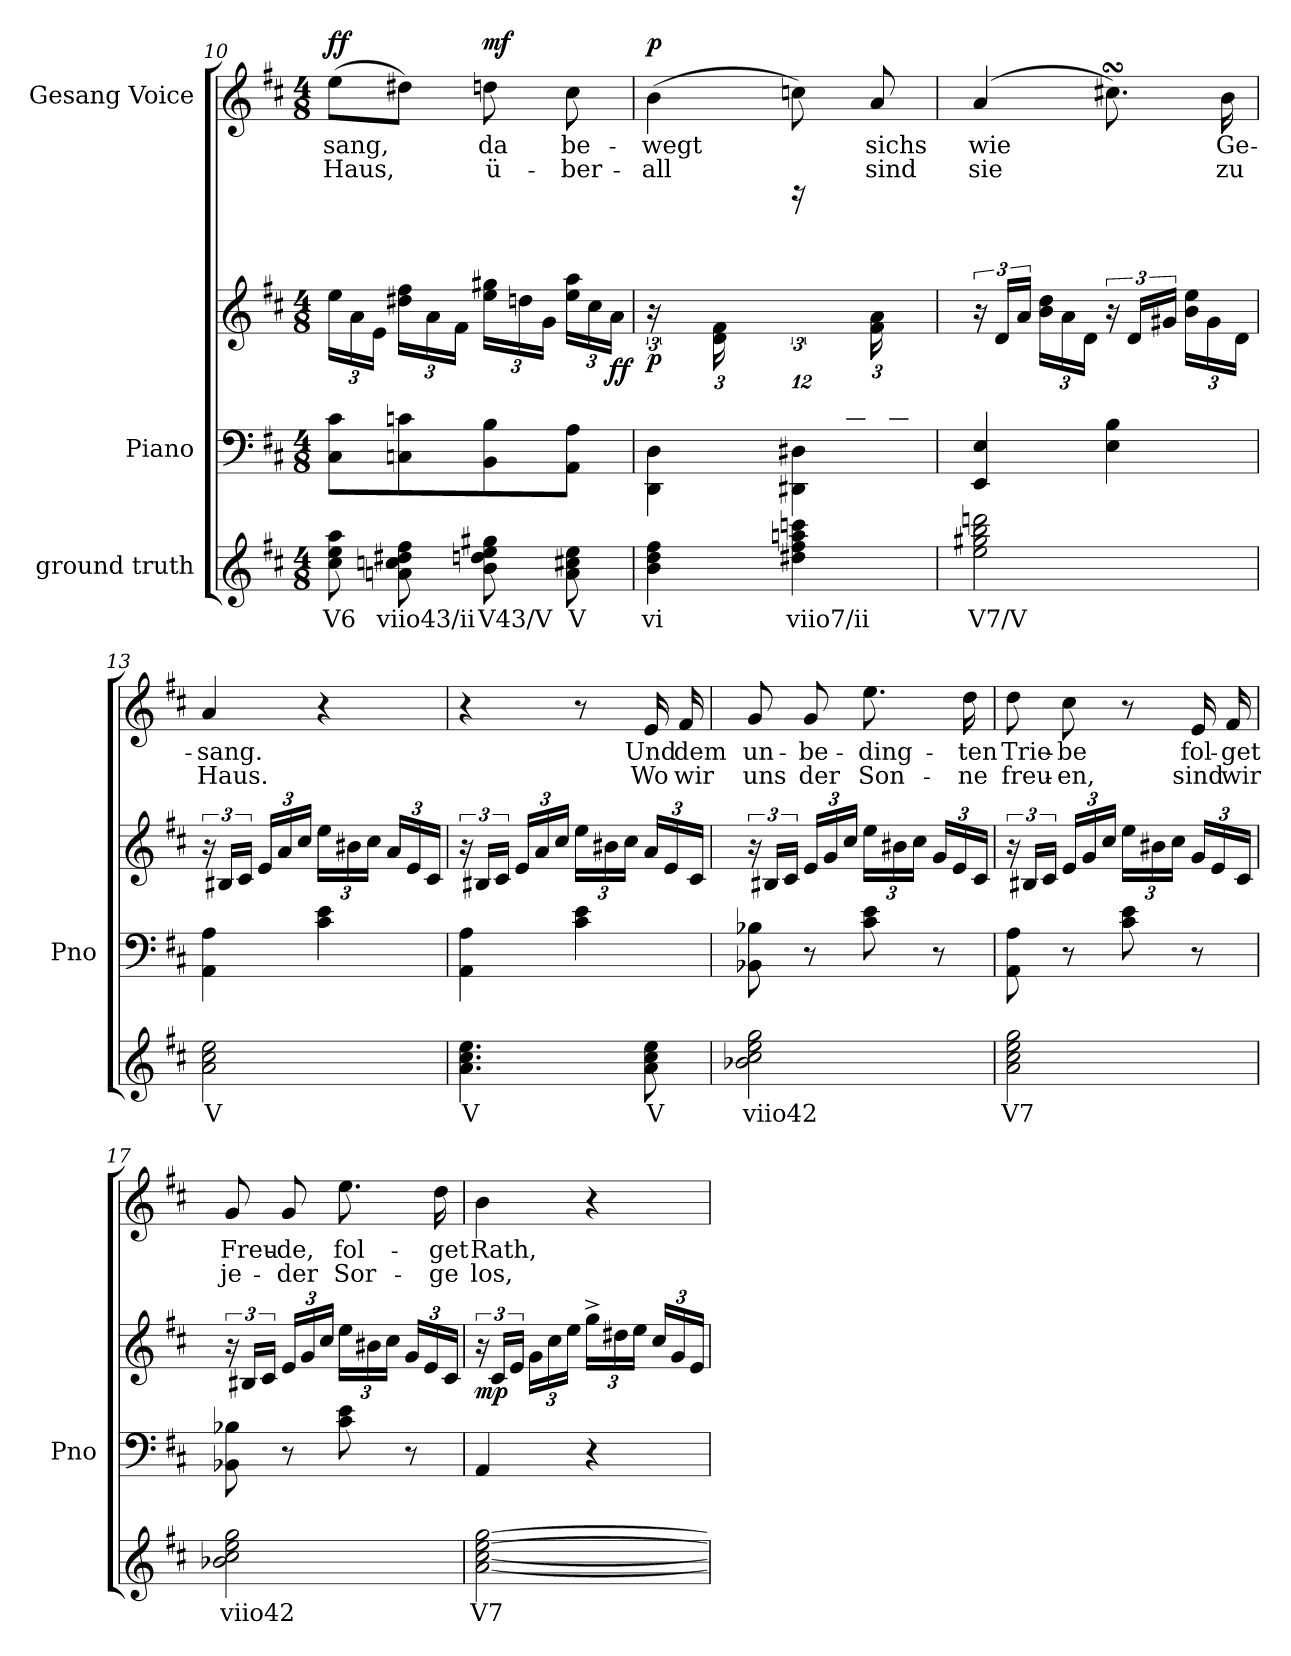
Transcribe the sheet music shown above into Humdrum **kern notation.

**kern	**text	**kern	**kern	**dynam	**kern	**text	**text	**dynam
*part3	*part3	*part2	*part2	*part2	*part1	*part1	*part1	*part1
*staff4	*staff4	*staff3	*staff2	*staff2/3	*staff1	*staff1	*staff1	*staff1
*I"ground truth	*	*I"Piano	*	*	*I"Gesang Voice	*	*	*
*	*	*I'Pno	*	*	*	*	*	*
*	*	*clefF4	*clefG2	*	*clefG2	*	*	*
*k[f#c#]	*	*k[f#c#]	*k[f#c#]	*	*k[f#c#]	*	*	*
*M4/8	*	*M4/8	*M4/8	*	*M4/8	*	*	*
=10	=10	=10	=10	=10	=10	=10	=10	=10
*	*	*	*Xbrackettup	*	*	*	*	*
!	!	!	!	!	!	!LO:LY:b	!LO:LY:b	!LO:DY:a
8cc# 8ee 8aa	V6	8C#\ 8c#\L	24ee\LL	.	(>8ee\L	-sang,	Haus,	ff
.	.	.	24a\	.	.	.	.	.
.	.	.	24e\JJ	.	.	.	.	.
8an 8ccn 8dd#X 8ff#	viio43/ii	8Cn\ 8cn\	24dd#X\ 24ff#\LL	.	8dd#X\J)	.	.	.
.	.	.	24a\	.	.	.	.	.
.	.	.	24f#\JJ	.	.	.	.	.
!	!	!	!	!	!	!LO:LY:b	!LO:LY:b	!LO:DY:a
8b 8ddn 8ee 8gg#X	V43/V	8BB\ 8B\	24ee\ 24gg#X\LL	.	8ddn\	da	ü-	mf
.	.	.	24ddn\	.	.	.	.	.
.	.	.	24g\JJ	.	.	.	.	.
!	!	!	!	!	!	!LO:LY:b	!LO:LY:b	!
8a 8cc#X 8ee	V	8AA\ 8A\J	24ee\ 24aa\LL	.	8cc#\	be-	-ber-	.
.	.	.	24cc#\	.	.	.	.	.
!	!	!	!	!LO:DY:b	!	!	!	!
.	.	.	24a\JJ	ff	.	.	.	.
=11	=11	=11	=11	=11	=11	=11	=11	=11
*	*	*^	*	*	*	*	*	*
*	*	*	*	*brackettup	*	*	*	*	*
!	!	!	!	!	!LO:DY:b	!	!LO:LY:b	!LO:LY:b	!LO:DY:a
4b 4dd 4ff#	vi	24ryy	4DD\ 4D\	24r	p	(>4b\	-wegt	all	p
.	.	24F#/LL	.	12ryy	.	.	.	.	.
.	.	24B/JJ	.	.	.	.	.	.	.
*	*	*	*	*Xbrackettup	*	*	*	*	*
.	.	24ryy	.	24d\ 24f#\LL	.	.	.	.	.
.	.	24B/	.	12ryy	.	.	.	.	.
.	.	24F#/JJ	.	.	.	.	.	.	.
*	*	*	*	*brackettup	*	*	*	*	*
4dd#X 4ff# 4aan 4cccn	viio7/ii	24ryy	4DD#X\ 4D#X\	24rccccc	.	8ccn\)	.	.	.
.	.	24A/LL	.	12ryy	.	.	.	.	.
.	.	24cn/JJ	.	.	.	.	.	.	.
*	*	*	*	*Xbrackettup	*	*	*	*	*
!	!	!	!	!	!	!	!LO:LY:b	!LO:LY:b	!
.	.	24ryy	.	24f#\ 24a\LL	.	8a/	sichs	sind	.
.	.	24c/	.	12ryy	.	.	.	.	.
.	.	24A/JJ	.	.	.	.	.	.	.
*	*	*v	*v	*	*	*	*	*	*
=12	=12	=12	=12	=12	=12	=12	=12	=12
*	*	*	*brackettup	*	*	*	*	*
!	!	!	!	!	!	!LO:LY:b	!LO:LY:b	!
2ee 2gg#X 2bb 2dddn	V7/V	4EE/ 4E/	24r	.	(>4a/	wie	sie	.
.	.	.	24d/LL	.	.	.	.	.
.	.	.	24a/JJ	.	.	.	.	.
*	*	*	*Xbrackettup	*	*	*	*	*
.	.	.	24b\ 24dd\LL	.	.	.	.	.
.	.	.	24a\	.	.	.	.	.
.	.	.	24d\JJ	.	.	.	.	.
*	*	*	*brackettup	*	*	*	*	*
.	.	4E\ 4B\	24r	.	8.cc#XsSsS\)	.	.	.
.	.	.	24d/LL	.	.	.	.	.
.	.	.	24g#X/JJ	.	.	.	.	.
*	*	*	*Xbrackettup	*	*	*	*	*
.	.	.	24b\ 24ee\LL	.	.	.	.	.
.	.	.	24g#\	.	.	.	.	.
!	!	!	!	!	!	!LO:LY:b	!LO:LY:b	!
.	.	.	.	.	16b\	Ge-	zu	.
.	.	.	24d\JJ	.	.	.	.	.
=13	=13	=13	=13	=13	=13	=13	=13	=13
*	*	*	*brackettup	*	*	*	*	*
!	!	!	!	!	!	!LO:LY:b	!LO:LY:b	!
2a 2cc# 2ee	V	4AA\ 4A\	24r	.	4a/	-sang.	Haus.	.
.	.	.	24B#X/LL	.	.	.	.	.
.	.	.	24c#/JJ	.	.	.	.	.
*	*	*	*Xbrackettup	*	*	*	*	*
.	.	.	24e/LL	.	.	.	.	.
.	.	.	24a/	.	.	.	.	.
.	.	.	24cc#/JJ	.	.	.	.	.
.	.	4c#\ 4e\	24ee\LL	.	4r	.	.	.
.	.	.	24b#X\	.	.	.	.	.
.	.	.	24cc#\JJ	.	.	.	.	.
.	.	.	24a/LL	.	.	.	.	.
.	.	.	24e/	.	.	.	.	.
.	.	.	24c#/JJ	.	.	.	.	.
=14	=14	=14	=14	=14	=14	=14	=14	=14
*	*	*	*brackettup	*	*	*	*	*
4.a 4.cc# 4.ee	V	4AA\ 4A\	24r	.	4r	.	.	.
.	.	.	24B#X/LL	.	.	.	.	.
.	.	.	24c#/JJ	.	.	.	.	.
*	*	*	*Xbrackettup	*	*	*	*	*
.	.	.	24e/LL	.	.	.	.	.
.	.	.	24a/	.	.	.	.	.
.	.	.	24cc#/JJ	.	.	.	.	.
.	.	4c#\ 4e\	24ee\LL	.	8r	.	.	.
.	.	.	24b#X\	.	.	.	.	.
.	.	.	24cc#\JJ	.	.	.	.	.
!	!	!	!	!	!	!LO:LY:b	!LO:LY:b	!
8a 8cc# 8ee	V	.	24a/LL	.	16e/	Und	Wo	.
.	.	.	24e/	.	.	.	.	.
!	!	!	!	!	!	!LO:LY:b	!LO:LY:b	!
.	.	.	.	.	16f#/	dem	wir	.
.	.	.	24c#/JJ	.	.	.	.	.
=15	=15	=15	=15	=15	=15	=15	=15	=15
*	*	*	*brackettup	*	*	*	*	*
!	!	!	!	!	!	!LO:LY:b	!LO:LY:b	!
2b-X 2cc# 2ee 2gg	viio42	8BB-X\ 8B-X\	24r	.	8g/	un-	uns	.
.	.	.	24B#X/LL	.	.	.	.	.
.	.	.	24c#/JJ	.	.	.	.	.
*	*	*	*Xbrackettup	*	*	*	*	*
!	!	!	!	!	!	!LO:LY:b	!LO:LY:b	!
.	.	8r	24e/LL	.	8g/	-be-	der	.
.	.	.	24g/	.	.	.	.	.
.	.	.	24cc#/JJ	.	.	.	.	.
!	!	!	!	!	!	!LO:LY:b	!LO:LY:b	!
.	.	8c#\ 8e\	24ee\LL	.	8.ee\	-ding-	Son-	.
.	.	.	24b#X\	.	.	.	.	.
.	.	.	24cc#\JJ	.	.	.	.	.
.	.	8r	24g/LL	.	.	.	.	.
.	.	.	24e/	.	.	.	.	.
!	!	!	!	!	!	!LO:LY:b	!LO:LY:b	!
.	.	.	.	.	16dd\	-ten	-ne	.
.	.	.	24c#/JJ	.	.	.	.	.
=16	=16	=16	=16	=16	=16	=16	=16	=16
*	*	*	*brackettup	*	*	*	*	*
!	!	!	!	!	!	!LO:LY:b	!LO:LY:b	!
2a 2cc# 2ee 2gg	V7	8AA\ 8A\	24r	.	8dd\	Trie-	freu-	.
.	.	.	24B#X/LL	.	.	.	.	.
.	.	.	24c#/JJ	.	.	.	.	.
*	*	*	*Xbrackettup	*	*	*	*	*
!	!	!	!	!	!	!LO:LY:b	!LO:LY:b	!
.	.	8r	24e/LL	.	8cc#\	-be	-en,	.
.	.	.	24g/	.	.	.	.	.
.	.	.	24cc#/JJ	.	.	.	.	.
.	.	8c#\ 8e\	24ee\LL	.	8r	.	.	.
.	.	.	24b#X\	.	.	.	.	.
.	.	.	24cc#\JJ	.	.	.	.	.
!	!	!	!	!	!	!LO:LY:b	!LO:LY:b	!
.	.	8r	24g/LL	.	16e/	fol-	sind	.
.	.	.	24e/	.	.	.	.	.
!	!	!	!	!	!	!LO:LY:b	!LO:LY:b	!
.	.	.	.	.	16f#/	-get	wir	.
.	.	.	24c#/JJ	.	.	.	.	.
=17	=17	=17	=17	=17	=17	=17	=17	=17
*	*	*	*brackettup	*	*	*	*	*
!	!	!	!	!	!	!LO:LY:b	!LO:LY:b	!
2b-X 2cc# 2ee 2gg	viio42	8BB-X\ 8B-X\	24r	.	8g/	Freu-	je-	.
.	.	.	24B#X/LL	.	.	.	.	.
.	.	.	24c#/JJ	.	.	.	.	.
*	*	*	*Xbrackettup	*	*	*	*	*
!	!	!	!	!	!	!LO:LY:b	!LO:LY:b	!
.	.	8r	24e/LL	.	8g/	-de,	-der	.
.	.	.	24g/	.	.	.	.	.
.	.	.	24cc#/JJ	.	.	.	.	.
!	!	!	!	!	!	!LO:LY:b	!LO:LY:b	!
.	.	8c#\ 8e\	24ee\LL	.	8.ee\	fol-	Sor-	.
.	.	.	24b#X\	.	.	.	.	.
.	.	.	24cc#\JJ	.	.	.	.	.
.	.	8r	24g/LL	.	.	.	.	.
.	.	.	24e/	.	.	.	.	.
!	!	!	!	!	!	!LO:LY:b	!LO:LY:b	!
.	.	.	.	.	16dd\	-get	-ge	.
.	.	.	24c#/JJ	.	.	.	.	.
=18	=18	=18	=18	=18	=18	=18	=18	=18
*	*	*	*brackettup	*	*	*	*	*
!	!	!	!	!LO:DY:b	!	!LO:LY:b	!LO:LY:b	!
[2a [2cc# [2ee [2gg	V7	4AA/	24r	mp	4b\	Rath,	los,	.
.	.	.	24c#/LL	.	.	.	.	.
.	.	.	24e/JJ	.	.	.	.	.
*	*	*	*Xbrackettup	*	*	*	*	*
.	.	.	24g\LL	.	.	.	.	.
.	.	.	24cc#\	.	.	.	.	.
.	.	.	24ee\JJ	.	.	.	.	.
.	.	4r	24gg^\LL	.	4r	.	.	.
.	.	.	24dd#X\	.	.	.	.	.
.	.	.	24ee\JJ	.	.	.	.	.
.	.	.	24cc#/LL	.	.	.	.	.
.	.	.	24g/	.	.	.	.	.
.	.	.	24e/JJ	.	.	.	.	.
=	=	=	=	=	=	=	=	=
*-	*-	*-	*-	*-	*-	*-	*-	*-
